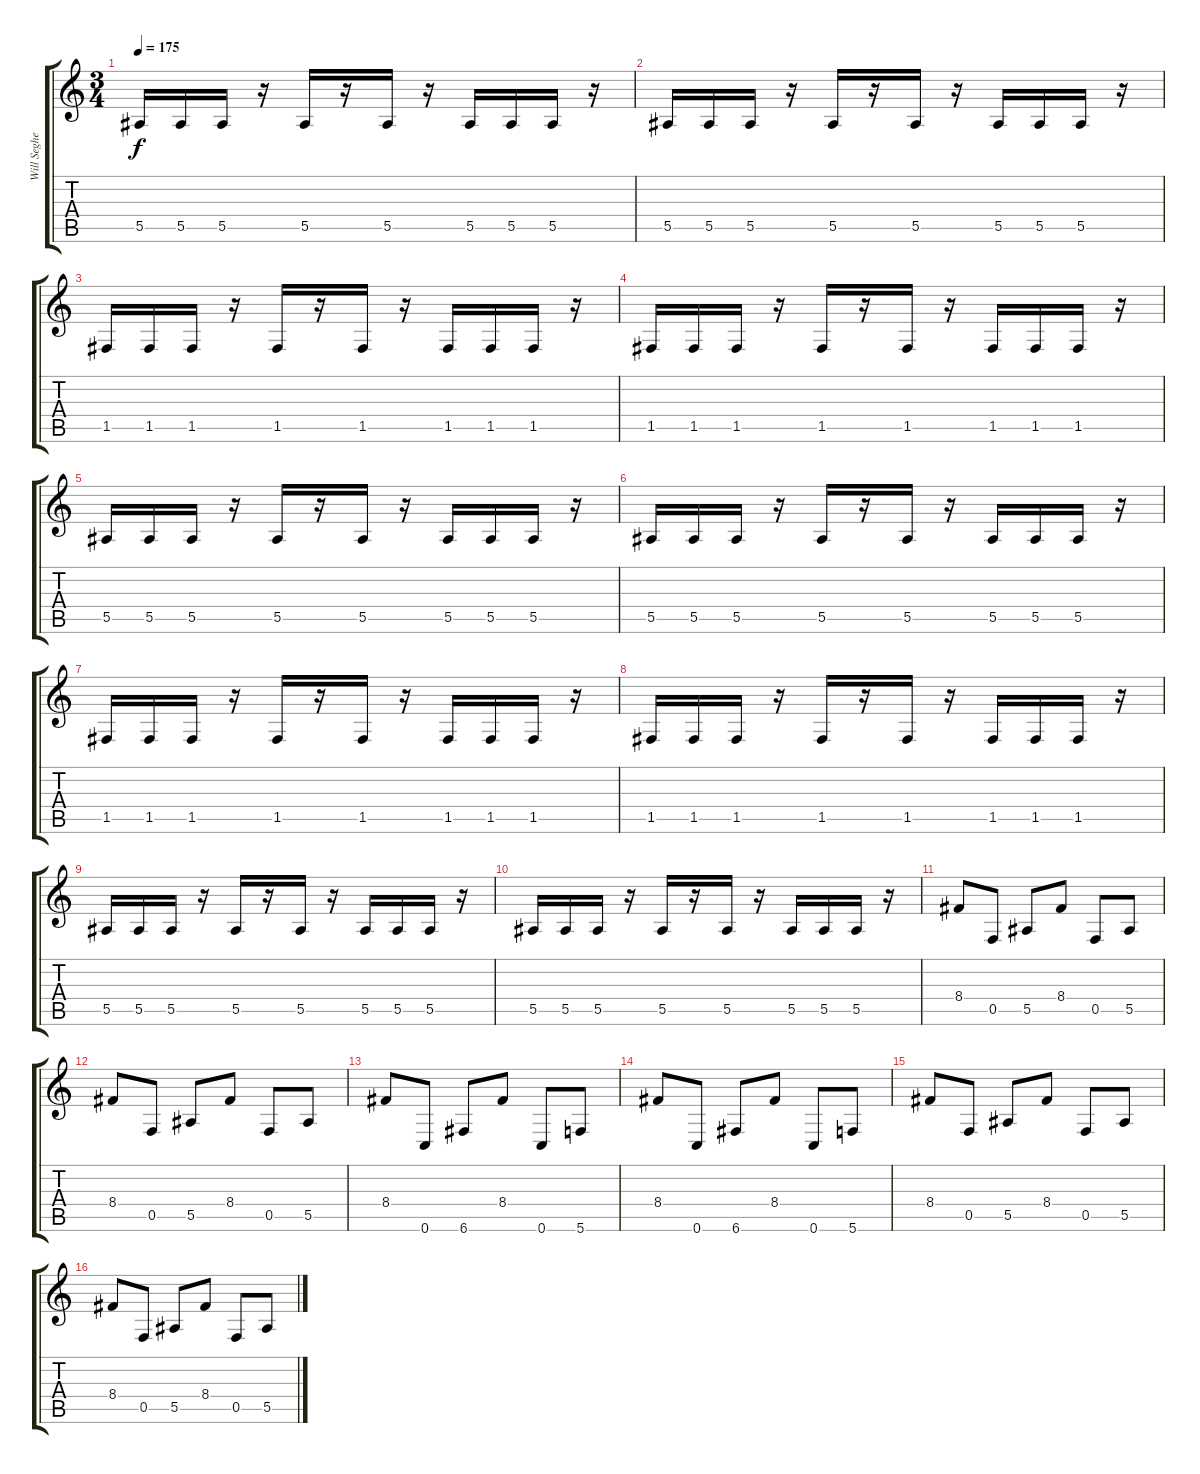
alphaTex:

\track ("Will Seghers" "Will Seghe") {instrument distortionguitar}
\staff {score tabs}
\tuning (C4 G3 Eb3 Bb2 F2 C2) {hide}
\ts (3 4)
\tempo 175
\clef g2
\ks c
5.5.16{dy f} 5.5.16 5.5.16 r.16 5.5.16 r.16 5.5.16 r.16 5.5.16 5.5.16 5.5.16 r.16 |
5.5.16 5.5.16 5.5.16 r.16 5.5.16 r.16 5.5.16 r.16 5.5.16 5.5.16 5.5.16 r.16 |
1.5.16 1.5.16 1.5.16 r.16 1.5.16 r.16 1.5.16 r.16 1.5.16 1.5.16 1.5.16 r.16 |
1.5.16 1.5.16 1.5.16 r.16 1.5.16 r.16 1.5.16 r.16 1.5.16 1.5.16 1.5.16 r.16 |
5.5.16 5.5.16 5.5.16 r.16 5.5.16 r.16 5.5.16 r.16 5.5.16 5.5.16 5.5.16 r.16 |
5.5.16 5.5.16 5.5.16 r.16 5.5.16 r.16 5.5.16 r.16 5.5.16 5.5.16 5.5.16 r.16 |
1.5.16 1.5.16 1.5.16 r.16 1.5.16 r.16 1.5.16 r.16 1.5.16 1.5.16 1.5.16 r.16 |
1.5.16 1.5.16 1.5.16 r.16 1.5.16 r.16 1.5.16 r.16 1.5.16 1.5.16 1.5.16 r.16 |
5.5.16 5.5.16 5.5.16 r.16 5.5.16 r.16 5.5.16 r.16 5.5.16 5.5.16 5.5.16 r.16 |
5.5.16 5.5.16 5.5.16 r.16 5.5.16 r.16 5.5.16 r.16 5.5.16 5.5.16 5.5.16 r.16 |
8.4.8 0.5.8 5.5.8 8.4.8 0.5.8 5.5.8 |
8.4.8 0.5.8 5.5.8 8.4.8 0.5.8 5.5.8 |
8.4.8 0.6.8 6.6.8 8.4.8 0.6.8 5.6.8 |
8.4.8 0.6.8 6.6.8 8.4.8 0.6.8 5.6.8 |
8.4.8 0.5.8 5.5.8 8.4.8 0.5.8 5.5.8 |
8.4.8 0.5.8 5.5.8 8.4.8 0.5.8 5.5.8
